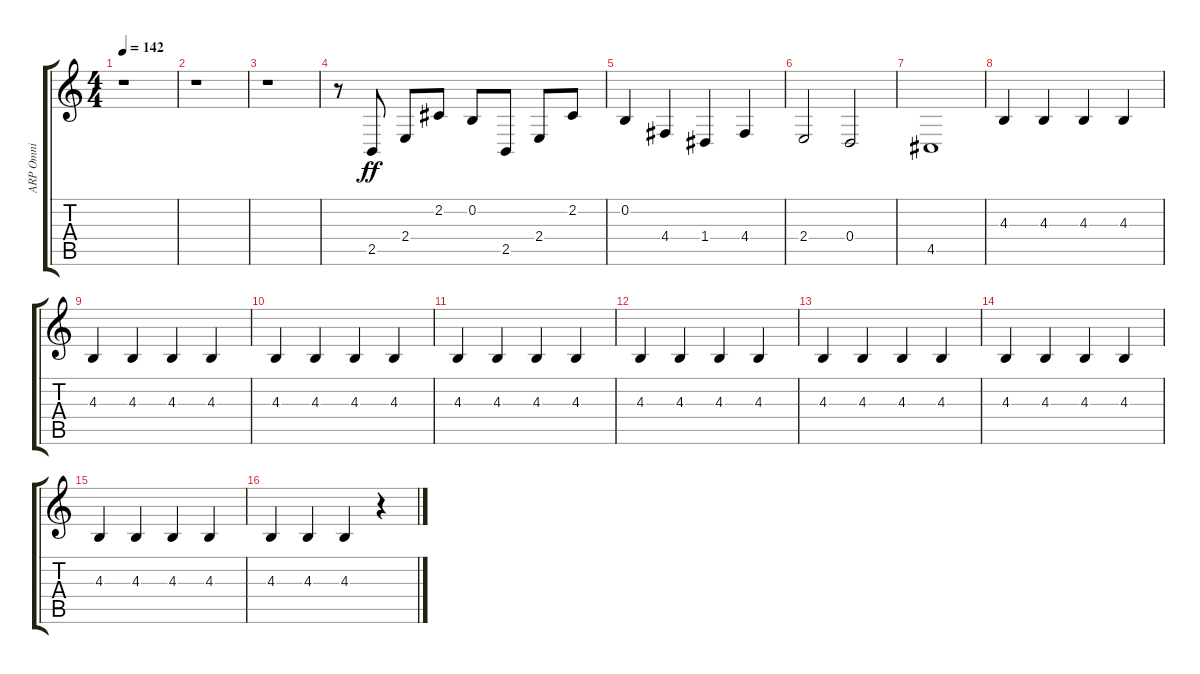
\track ("ARP Omni" "ARP Omni") {instrument stringensemble1}
\staff {score tabs}
\tuning (E4 B3 G3 D3 A2 E2) {hide}
\ts (4 4)
\tempo 142
\clef g2
\ks c
r.1{dy ff} |
r.1 |
r.1 |
r.8 2.5.8 2.4.8 2.2.8 0.2.8 2.5.8 2.4.8 2.2.8 |
0.2.4 4.4.4 1.4.4 4.4.4 |
2.4.2 0.4.2 |
4.5.1 |
4.3.4 4.3.4 4.3.4 4.3.4 |
4.3.4 4.3.4 4.3.4 4.3.4 |
4.3.4 4.3.4 4.3.4 4.3.4 |
4.3.4 4.3.4 4.3.4 4.3.4 |
4.3.4 4.3.4 4.3.4 4.3.4 |
4.3.4 4.3.4 4.3.4 4.3.4 |
4.3.4 4.3.4 4.3.4 4.3.4 |
4.3.4 4.3.4 4.3.4 4.3.4 |
4.3.4 4.3.4 4.3.4 r.4
